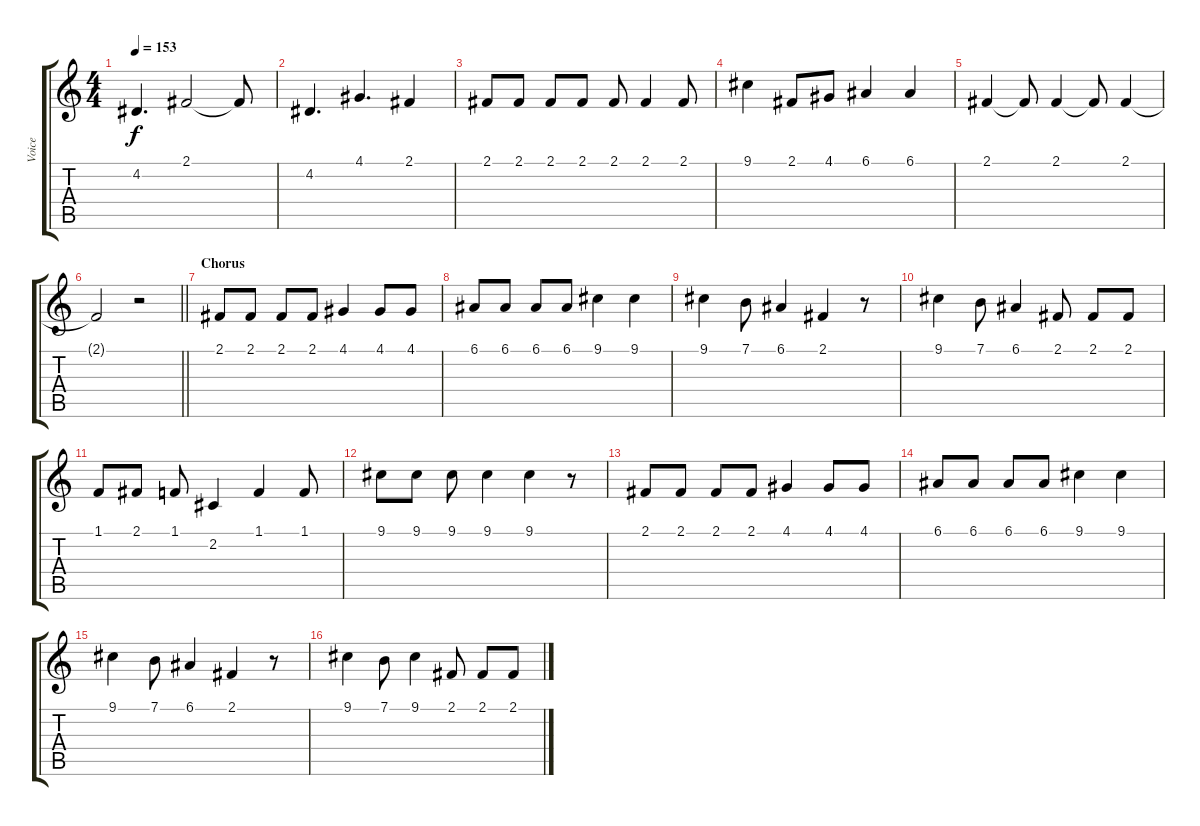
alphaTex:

\track ("Voice" "Voice") {instrument lead1square}
\staff {score tabs}
\tuning (E4 B3 G3 D3 A2 E2) {hide}
\ts (4 4)
\tempo 153
\clef g2
\ks c
4.2.4{d dy f} 2.1.2 2.1{t}.8 |
4.2.4{d} 4.1.4{d} 2.1.4 |
2.1.8 2.1.8 2.1.8 2.1.8 2.1.8 2.1.4 2.1.8 |
9.1.4 2.1.8 4.1.8 6.1.4 6.1.4 |
2.1.4 2.1{t}.8 2.1.4 2.1{t}.8 2.1.4 |
\barLineRight lightlight
2.1{t}.2 r.2 |
\section ("" "Chorus")
2.1.8 2.1.8 2.1.8 2.1.8 4.1.4 4.1.8 4.1.8 |
6.1.8 6.1.8 6.1.8 6.1.8 9.1.4 9.1.4 |
9.1.4 7.1.8 6.1.4 2.1.4 r.8 |
9.1.4 7.1.8 6.1.4 2.1.8 2.1.8 2.1.8 |
1.1.8 2.1.8 1.1.8 2.2.4 1.1.4 1.1.8 |
9.1.8 9.1.8 9.1.8 9.1.4 9.1.4 r.8 |
2.1.8 2.1.8 2.1.8 2.1.8 4.1.4 4.1.8 4.1.8 |
6.1.8 6.1.8 6.1.8 6.1.8 9.1.4 9.1.4 |
9.1.4 7.1.8 6.1.4 2.1.4 r.8 |
9.1.4 7.1.8 9.1.4 2.1.8 2.1.8 2.1.8
